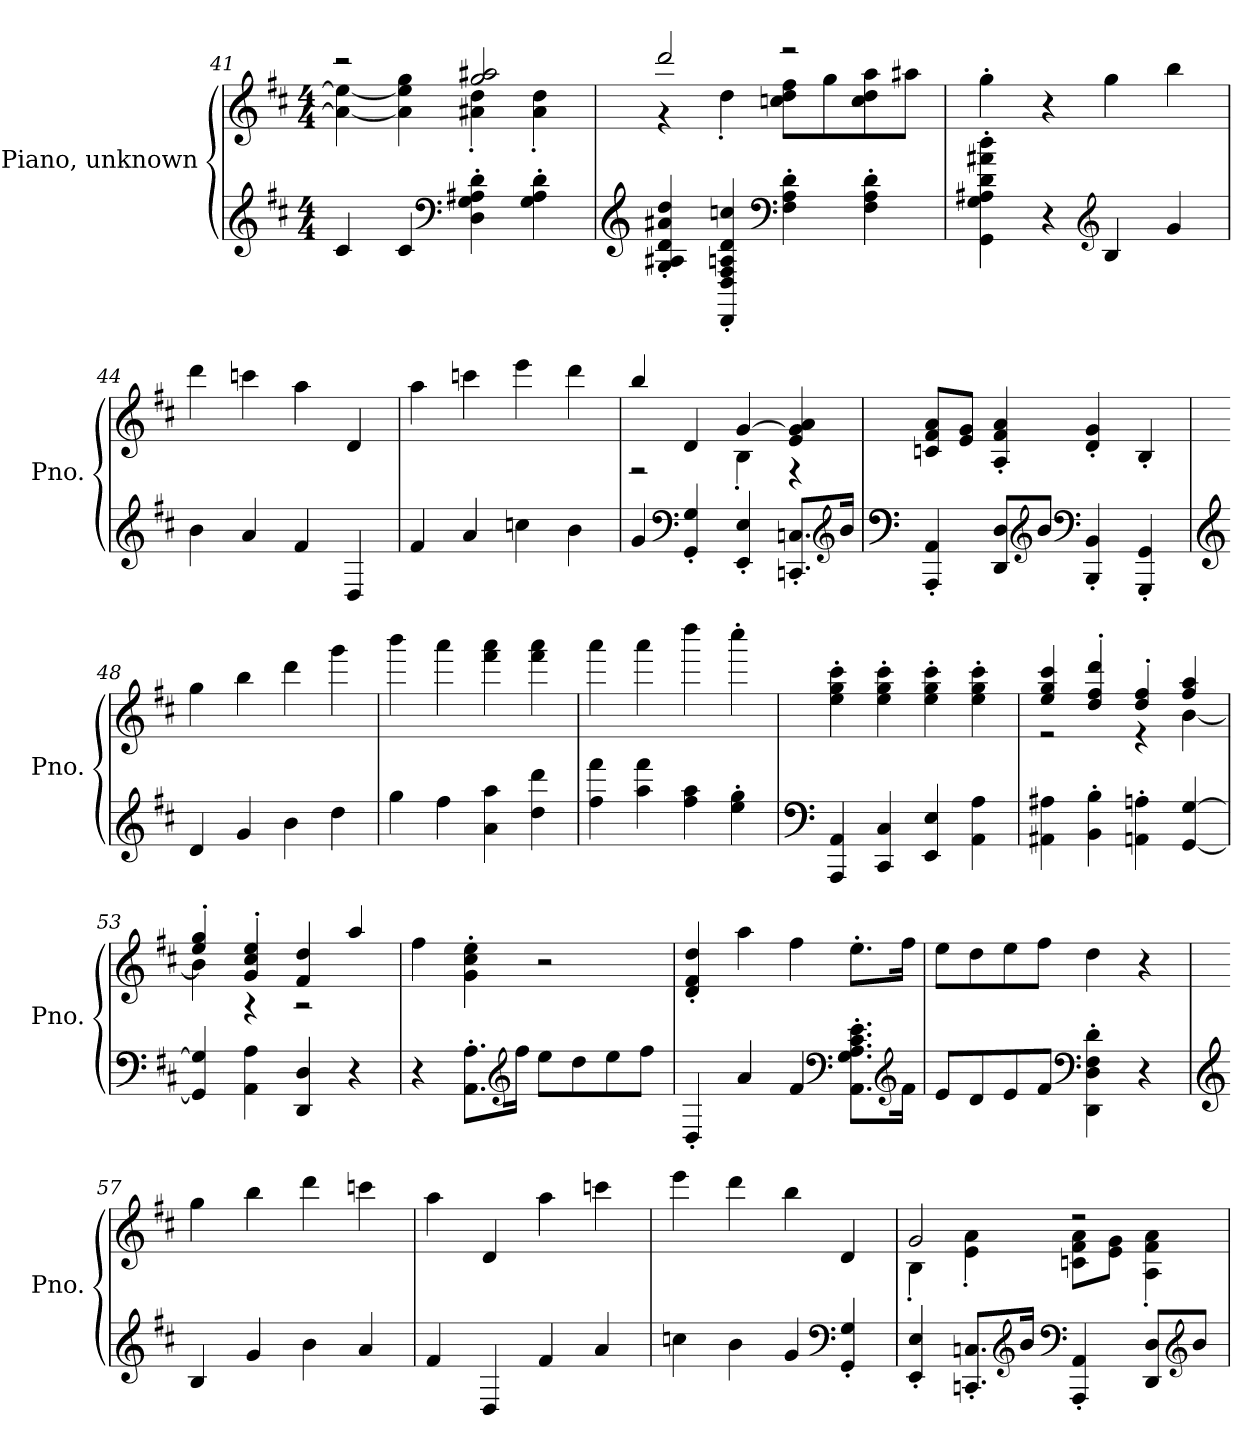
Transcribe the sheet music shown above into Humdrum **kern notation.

**kern	**kern
*part1	*part1
*staff2	*staff1
*I"Piano, unknown	*
*I'Pno.	*
*clefG2	*clefG2
*k[f#c#]	*k[f#c#]
*M4/4	*M4/4
=41	=41
*	*^
4c#/	2r	4a#\_ 4ee\_
4c#/	.	4a#\] 4ee\] 4gg\
*clefF4	*	*
4D\' 4G\' 4A#X\' 4d\'	2gg/ 2aa#X/	4a#X\' 4dd\'
4G\' 4A#\' 4d\'	.	4a#\' 4dd\'
=42	=42	=42
*clefG2	*	*
4G/' 4A#X/' 4d/' 4a#X/' 4dd/'	2ddd/	4r
4DD/' 4D/' 4F#/' 4An/' 4d/' 4ccn/'	.	4dd'\
*clefF4	*	*
4F#\' 4A\' 4d\'	2r	8ccn\ 8dd\ 8ff#\L
.	.	8gg\
4F#\' 4A\' 4d\'	.	8cc\ 8dd\ 8aa\
.	.	8aa#X\J
*	*v	*v
!!LO:PB:g=z
=43	=43
4GG\' 4G\' 4A#X\' 4d\' 4a#X\' 4dd\'	4gg'\
4r	4r
*clefG2	*
4B/	4gg\
4g/	4bb\
=44	=44
4b\	4ddd\
4a/	4cccn\
4f#/	4aa\
4D/	4d/
=45	=45
4f#/	4aa\
4a/	4cccn\
4ccn\	4eee\
4b\	4ddd\
=46	=46
*	*^
4g/	4bb/	2r
*clefF4	*	*
4GG/' 4G/'	4d/	.
4EE/' 4E/'	[4g/	4B'\
8.CCn/' 8.Cn/'L	4e/ 4g/] 4a/	4r
*clefG2	*	*
16b/Jk	.	.
*	*v	*v
=47	=47
*clefF4	*
4AAA/' 4AA/'	8cn/ 8f#/ 8a/L
.	8e/ 8g/J
8DD/ 8D/L	4A/' 4f#/' 4a/'
*clefG2	*
8b/J	.
*clefF4	*
4BBB/' 4BB/'	4d/' 4g/'
4GGG/' 4GG/'	4B'/
!!LO:LB:g=z
=48	=48
*clefG2	*
4d/	4gg\
4g/	4bb\
4b\	4ddd\
4dd\	4ggg\
=49	=49
4gg\	4bbb\
4ff#\	4aaa\
4a\ 4aa\	4fff#\ 4aaa\
4dd\ 4ddd\	4fff#\ 4aaa\
=50	=50
4ff#\ 4fff#\	4aaa\
4aa\ 4fff#\	4aaa\
4ff#\ 4aa\	4dddd\
4ee\' 4gg\'	4cccc#'\
=51	=51
*clefF4	*
4AAA/ 4AA/	4ee\' 4gg\' 4ccc#\'
4CC#/ 4C#/	4ee\' 4gg\' 4ccc#\'
4EE/ 4E/	4ee\' 4gg\' 4ccc#\'
4AA\ 4A\	4ee\' 4gg\' 4ccc#\'
=52	=52
*	*^
4AA#X\ 4A#X\	4ee/ 4gg/ 4ccc#/	2r
4BB\' 4B\'	4dd/' 4ff#/' 4ddd/'	.
4AAn\' 4An\'	4dd/' 4ff#/'	4r
[4GG/ [4G/	4ff#/ 4aa/	[4b\
=53	=53	=53
4GG/] 4G/]	4ee/' 4gg/'	4b\]
4AA\ 4A\	4g/' 4cc#/' 4ee/'	4r
4DD/ 4D/	4f#/ 4dd/	2r
4r	4aa/	.
*	*v	*v
!!LO:LB:g=z
=54	=54
4r	4ff#\
8.AA\' 8.A\'L	4g\' 4cc#\' 4ee\'
*clefG2	*
16ff#\Jk	.
8ee\L	2r
8dd\	.
8ee\	.
8ff#\J	.
=55	=55
4D'/	4d/' 4f#/' 4dd/'
4a/	4aa\
4f#/	4ff#\
*clefF4	*
8.AA\' 8.G\' 8.A\' 8.c#\' 8.e\'L	8.ee'\L
*clefG2	*
16f#\Jk	16ff#\Jk
=56	=56
8e/L	8ee\L
8d/	8dd\
8e/	8ee\
8f#/J	8ff#\J
*clefF4	*
4DD\' 4D\' 4F#\' 4d\'	4dd\
4r	4r
=57	=57
*clefG2	*
4B/	4gg\
4g/	4bb\
4b\	4ddd\
4a/	4cccn\
=58	=58
4f#/	4aa\
4D/	4d/
4f#/	4aa\
4a/	4cccn\
!!LO:LB:g=z
=59	=59
4ccn\	4eee\
4b\	4ddd\
4g/	4bb\
*clefF4	*
4GG/' 4G/'	4d/
=60	=60
*	*^
4EE/' 4E/'	2g/	4B'\
8.CCn/' 8.Cn/'L	.	4e\' 4a\'
*clefG2	*	*
16b/Jk	.	.
*clefF4	*	*
4AAA/' 4AA/'	2r	8cn\ 8f#\ 8a\L
.	.	8e\ 8g\J
8DD/ 8D/L	.	4A\' 4f#\' 4a\'
*clefG2	*	*
8b/J	.	.
*	*v	*v
=	=
*-	*-
